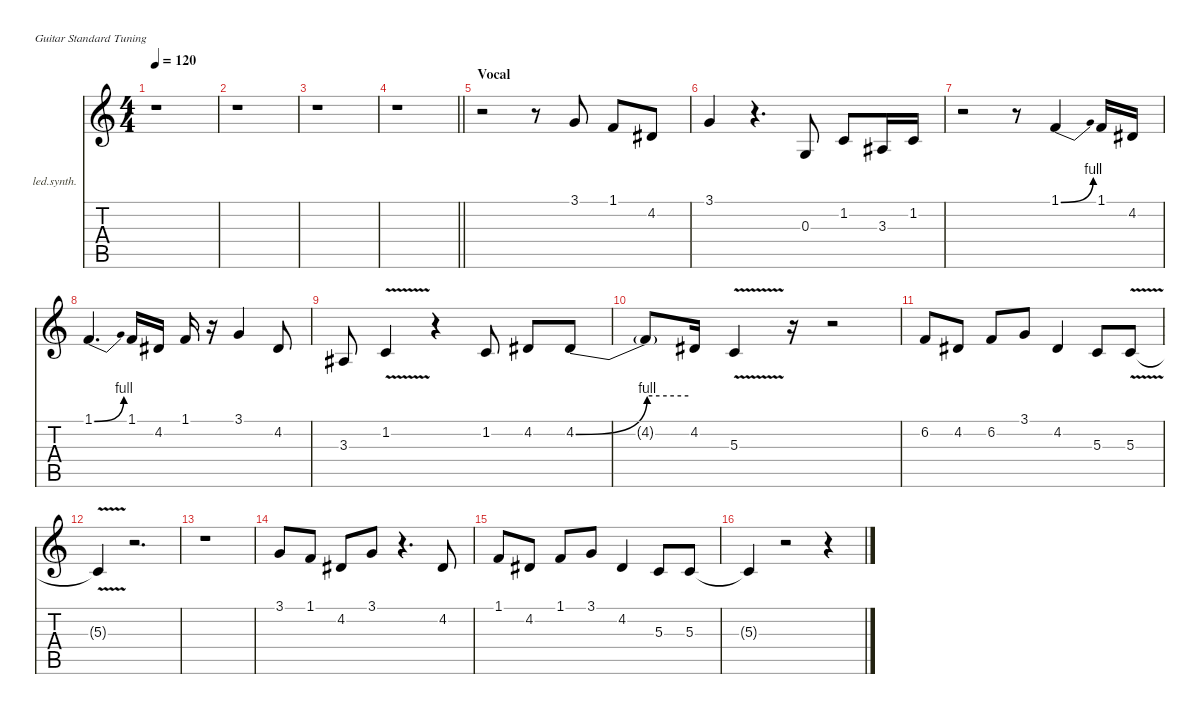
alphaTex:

\defaultSystemsLayout 4
\hideDynamics
\bracketExtendMode nobrackets
\firstSystemTrackNameOrientation horizontal
\otherSystemsTrackNameOrientation horizontal
\track ("Vocal" "led.synth.") {instrument lead8bassandlead}
\staff {score tabs}
\tuning (E4 B3 G3 D3 A2 E2)
\ts (4 4)
\beaming (8 2 2 2 2)
\tempo 120
\clef g2
\ks c
r.1{dy f instrument lead8bassandlead} |
r.1 |
r.1 |
\barLineRight lightlight
r.1 |
\section ("" "Vocal")
r.2 r.8 3.1.8 1.1.8 4.2{acc #}.8 |
3.1.4 r.4{d} 0.3.8 1.2.8 3.3{acc #}.16 1.2.16 |
r.2 r.8 1.1{be (bend 0 0 30 4)}.4 1.1.16 4.2{acc #}.16 |
1.1{be (bend 0 0 30 4)}.4{d} 1.1.16 4.2{acc #}.16 1.1.16 r.16 3.1.4 4.2{acc #}.8 |
3.3{acc #}.8 1.2{v}.4 r.4 1.2.8 4.2{acc #}.8 4.2{be (bend 0 0 60 4) acc #}.8 |
4.2{be (hold 0 4 60 4) t}.8 4.2{acc #}.16 5.3{v}.4 r.16 r.2 |
6.2.8 4.2{acc #}.8 6.2.8 3.1.8 4.2{acc #}.4 5.3.8 5.3{v}.8 |
5.3{v t}.4 r.2{d} |
r.1 |
3.1.8 1.1.8 4.2{acc #}.8 3.1.8 r.4{d} 4.2{acc #}.8 |
1.1.8 4.2{acc #}.8 1.1.8 3.1.8 4.2{acc #}.4 5.3.8 5.3.8 |
5.3{t}.4 r.2 r.4
